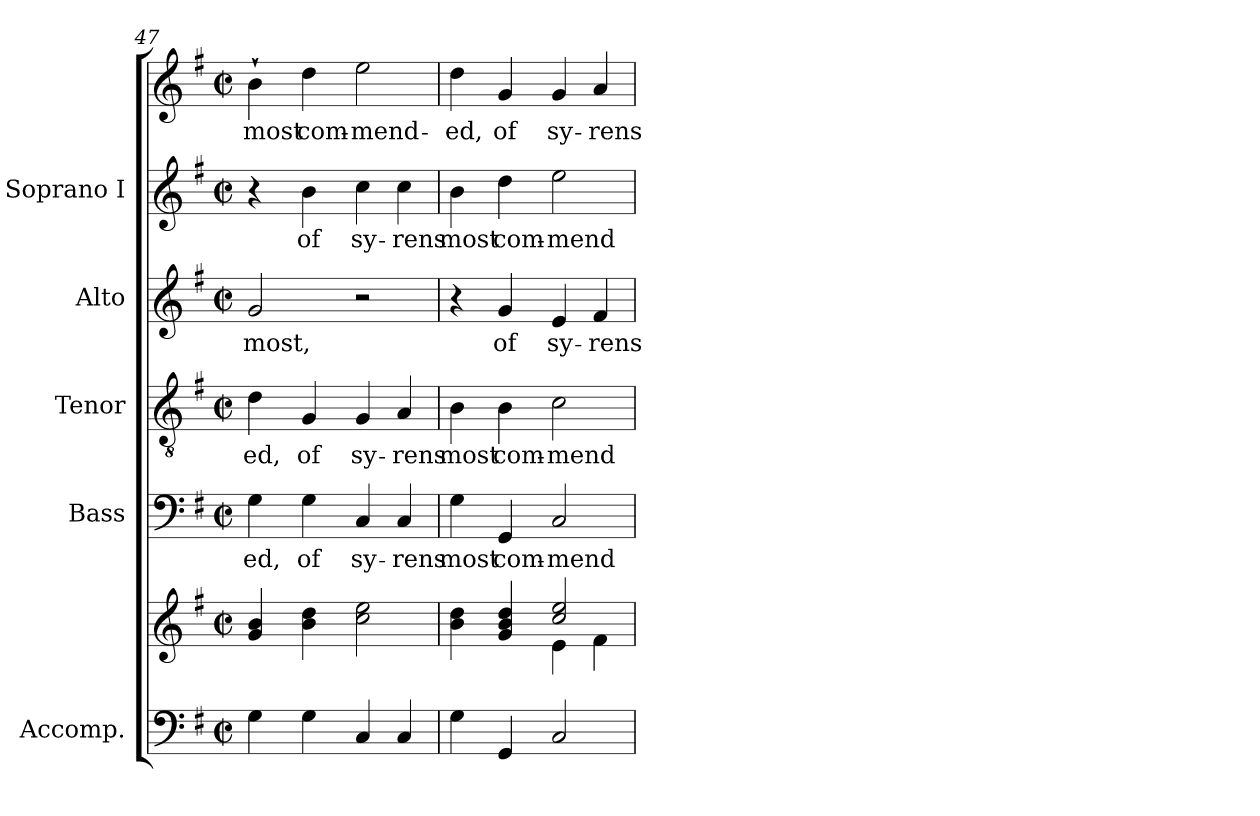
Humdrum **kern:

**kern	**kern	**kern	**text	**kern	**text	**kern	**text	**kern	**text	**kern	**text
*part5	*part5	*part4	*part4	*part3	*part3	*part2	*part2	*part1	*part1	*part1	*part1
*staff7	*staff6	*staff5	*staff5	*staff4	*staff4	*staff3	*staff3	*staff2	*staff2	*staff1	*staff1
*I"Accomp.	*	*I"Bass	*	*I"Tenor	*	*I"Alto	*	*I"Soprano I	*	*	*
*	*	*I'B	*	*I'T	*	*I'A	*	*I'S	*	*	*
*clefF4	*clefG2	*clefF4	*	*clefGv2	*	*clefG2	*	*clefG2	*	*clefG2	*
*k[f#]	*k[f#]	*k[f#]	*	*k[f#]	*	*k[f#]	*	*k[f#]	*	*k[f#]	*
*G:	*G:	*G:	*	*G:	*	*G:	*	*G:	*	*G:	*
*M2/2	*M2/2	*M2/2	*	*M2/2	*	*M2/2	*	*M2/2	*	*M2/2	*
*met(c|)	*met(c|)	*met(c|)	*	*met(c|)	*	*met(c|)	*	*met(c|)	*	*met(c|)	*
=47	=47	=47	=47	=47	=47	=47	=47	=47	=47	=47	=47
*	*^	*	*	*	*	*	*	*	*	*	*
!	!	!	!	!LO:LY:b	!	!LO:LY:b	!	!LO:LY:b	!	!	!	!LO:LY:b
4G	4g/ 4b/	1ryy	4G	-ed,	4d	-ed,	2g	most,	4r	.	4b`	most
!	!	!	!	!LO:LY:b	!	!LO:LY:b	!	!	!	!LO:LY:b	!	!LO:LY:b
4G	4b\ 4dd\	.	4G	of	4G	of	.	.	4b	-of	4dd	com-
!	!	!	!	!LO:LY:b	!	!LO:LY:b	!	!	!	!LO:LY:b	!	!LO:LY:b
4C	2cc\ 2ee\	.	4C	sy-	4G	sy-	2r	.	4cc	sy-	2ee	-mend-
!	!	!	!	!LO:LY:b	!	!LO:LY:b	!	!	!	!LO:LY:b	!	!
4C	.	.	4C	-rens	4A	-rens	.	.	4cc	-rens	.	.
=48	=48	=48	=48	=48	=48	=48	=48	=48	=48	=48	=48	=48
!	!	!	!	!LO:LY:b	!	!LO:LY:b	!	!	!	!LO:LY:b	!	!LO:LY:b
4G	4b\ 4dd\	2ryy	4G	most	4B	most	4r	.	4b	most	4dd	ed,
!	!	!	!	!LO:LY:b	!	!LO:LY:b	!	!LO:LY:b	!	!LO:LY:b	!	!LO:LY:b
4GG	4g/ 4b/ 4dd/	.	4GG	com-	4B	com-	4g	of	4dd	com-	4g	of
!	!	!	!	!LO:LY:b	!	!LO:LY:b	!	!LO:LY:b	!	!LO:LY:b	!	!LO:LY:b
2C	2cc/ 2ee/	4e\	2C	-mend-	2c	-mend-	4e	sy-	2ee	-mend-	4g	sy-
!	!	!	!	!	!	!	!	!LO:LY:b	!	!	!	!LO:LY:b
.	.	4f#\	.	.	.	.	4f#	-rens	.	.	4a	-rens
*	*v	*v	*	*	*	*	*	*	*	*	*	*
=	=	=	=	=	=	=	=	=	=	=	=
*-	*-	*-	*-	*-	*-	*-	*-	*-	*-	*-	*-
